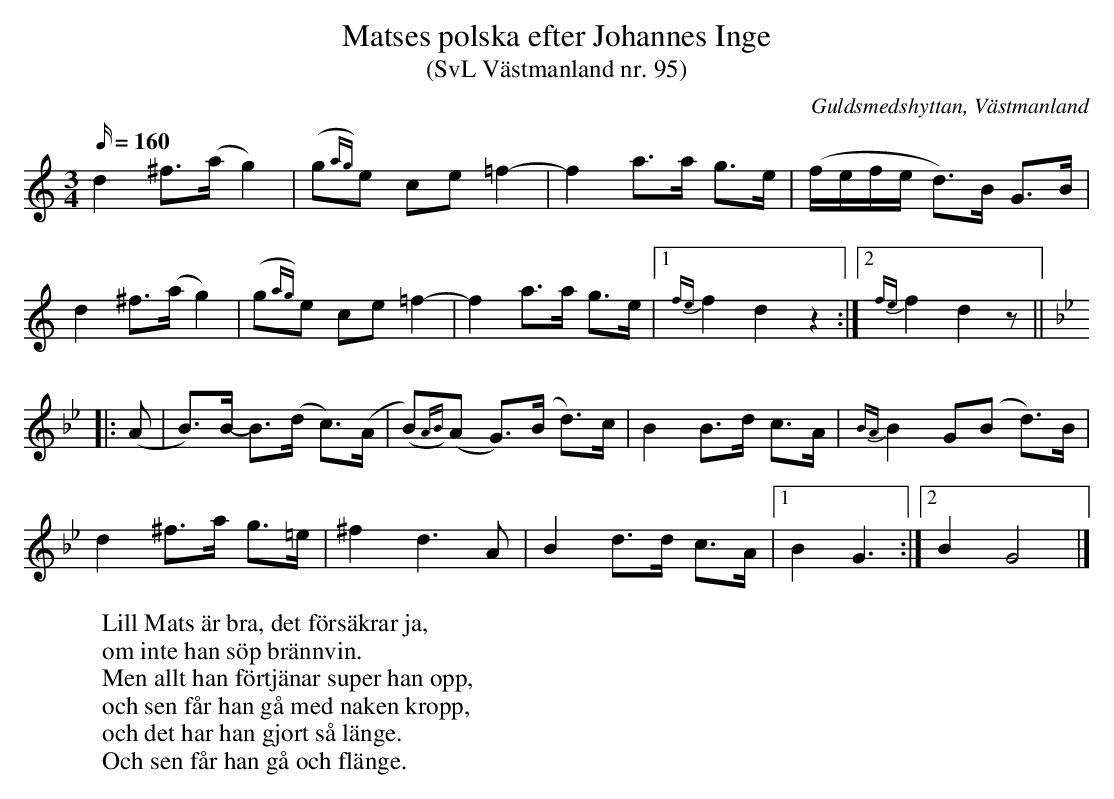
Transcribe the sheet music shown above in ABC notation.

X:1
T: Matses polska efter Johannes Inge
T: (SvL Västmanland nr. 95)
O: Guldsmedshyttan, Västmanland
M: 3/4
L: 1/16
Q: 160
K: GMix
d4 ^f2>(a2 g4) | (g2{ag})e2 c2e2 =f4- | f4 a2>a2 g2>e2 | (fefe d2)>B2 G2>B2 |
d4 ^f2>(a2 g4) | (g2{ag})e2 c2e2 =f4- | f4 a2>a2 g2>e2 |1 {fe}f4 d4 z4 :|2 {fe}f4 d4 z2 || [K:Gm]
|: (A2 | B2)>B2- B2>(d2 c2>)(A2 | (B2){AB})(A2 G2>)(B2 d2>)c2 | B4 B2>d2 c2>A2 | {BA}B4 G2(B2 d2)>B2 |
d4 ^f2>a2 g2>=e2 | ^f4 d4>A4 | B4 d2>d2 c2>A2 |1 B4 G6 :|2 B4 G8 |]
W: Lill Mats är bra, det försäkrar ja,
W: om inte han söp brännvin.
W: Men allt han förtjänar super han opp,
W: och sen får han gå med naken kropp,
W: och det har han gjort så länge.
W: Och sen får han gå och flänge.
